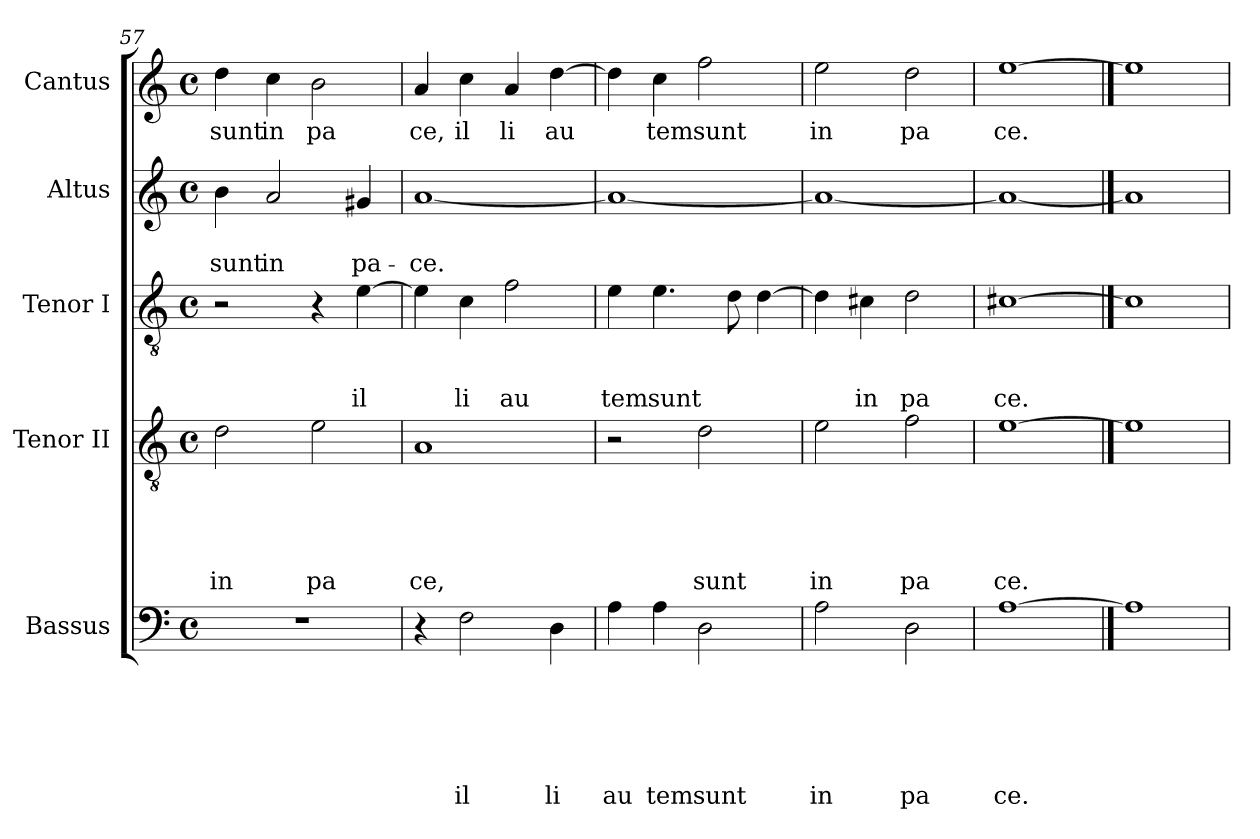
**kern	**text	**text	**text	**text	**text	**text	**kern	**text	**text	**text	**text	**text	**kern	**text	**text	**text	**kern	**text	**text	**kern	**text
*part5	*part5	*part5	*part5	*part5	*part5	*part5	*part4	*part4	*part4	*part4	*part4	*part4	*part3	*part3	*part3	*part3	*part2	*part2	*part2	*part1	*part1
*staff5	*staff5	*staff5	*staff5	*staff5	*staff5	*staff5	*staff4	*staff4	*staff4	*staff4	*staff4	*staff4	*staff3	*staff3	*staff3	*staff3	*staff2	*staff2	*staff2	*staff1	*staff1
*I"Bassus	*	*	*	*	*	*	*I"Tenor II	*	*	*	*	*	*I"Tenor I	*	*	*	*I"Altus	*	*	*I"Cantus	*
*clefF4	*	*	*	*	*	*	*clefGv2	*	*	*	*	*	*clefGv2	*	*	*	*clefG2	*	*	*clefG2	*
*k[]	*	*	*	*	*	*	*k[]	*	*	*	*	*	*k[]	*	*	*	*k[]	*	*	*k[]	*
*C:	*	*	*	*	*	*	*C:	*	*	*	*	*	*C:	*	*	*	*C:	*	*	*C:	*
*M4/4	*	*	*	*	*	*	*M4/4	*	*	*	*	*	*M4/4	*	*	*	*M4/4	*	*	*M4/4	*
*met(c)	*	*	*	*	*	*	*met(c)	*	*	*	*	*	*met(c)	*	*	*	*met(c)	*	*	*met(c)	*
=57	=57	=57	=57	=57	=57	=57	=57	=57	=57	=57	=57	=57	=57	=57	=57	=57	=57	=57	=57	=57	=57
!	!	!	!	!	!	!	!	!	!	!	!	!LO:LY:b	!	!	!	!	!	!	!LO:LY:b	!	!LO:LY:b
1r	.	.	.	.	.	.	2d\	.	.	.	.	in	2r	.	.	.	4b\	.	sunt	4dd\	sunt
!	!	!	!	!	!	!	!	!	!	!	!	!	!	!	!	!	!	!	!LO:LY:b	!	!LO:LY:b
.	.	.	.	.	.	.	.	.	.	.	.	.	.	.	.	.	2a/	.	in	4cc\	in
!	!	!	!	!	!	!	!	!	!	!	!	!LO:LY:b	!	!	!	!	!	!	!	!	!LO:LY:b
.	.	.	.	.	.	.	2e\	.	.	.	.	pa	4r	.	.	.	.	.	.	2b\	pa
!	!	!	!	!	!	!	!	!	!	!	!	!	!	!	!	!LO:LY:b	!	!	!LO:LY:b	!	!
.	.	.	.	.	.	.	.	.	.	.	.	.	[>4e\	.	.	il	4g#X/	.	pa-	.	.
=58	=58	=58	=58	=58	=58	=58	=58	=58	=58	=58	=58	=58	=58	=58	=58	=58	=58	=58	=58	=58	=58
!	!	!	!	!	!	!	!	!	!	!	!	!LO:LY:b	!	!	!	!	!	!	!LO:LY:b	!	!LO:LY:b
4r	.	.	.	.	.	.	1A	.	.	.	.	ce,	4e\]	.	.	.	[<1a	.	-ce.	4a/	ce,
!	!	!	!	!	!	!LO:LY:b	!	!	!	!	!	!	!	!	!	!LO:LY:b	!	!	!	!	!LO:LY:b
2F\	.	.	.	.	.	il	.	.	.	.	.	.	4c\	.	.	li	.	.	.	4cc\	il
!	!	!	!	!	!	!	!	!	!	!	!	!	!	!	!	!LO:LY:b	!	!	!	!	!LO:LY:b
.	.	.	.	.	.	.	.	.	.	.	.	.	2f\	.	.	au	.	.	.	4a/	li
!	!	!	!	!	!	!LO:LY:b	!	!	!	!	!	!	!	!	!	!	!	!	!	!	!LO:LY:b
4D\	.	.	.	.	.	li	.	.	.	.	.	.	.	.	.	.	.	.	.	[>4dd\	au
=59	=59	=59	=59	=59	=59	=59	=59	=59	=59	=59	=59	=59	=59	=59	=59	=59	=59	=59	=59	=59	=59
!	!	!	!	!	!	!LO:LY:b	!	!	!	!	!	!	!	!	!	!LO:LY:b	!	!	!	!	!
4A\	.	.	.	.	.	au	2r	.	.	.	.	.	4e\	.	.	tem	1a_	.	.	4dd\]	.
!	!	!	!	!	!	!LO:LY:b	!	!	!	!	!	!	!	!	!	!LO:LY:b	!	!	!	!	!LO:LY:b
4A\	.	.	.	.	.	tem	.	.	.	.	.	.	4.e\	.	.	sunt	.	.	.	4cc\	tem
!	!	!	!	!	!	!LO:LY:b	!	!	!	!	!	!LO:LY:b	!	!	!	!	!	!	!	!	!LO:LY:b
2D\	.	.	.	.	.	sunt	2d\	.	.	.	.	sunt	.	.	.	.	.	.	.	2ff\	sunt
.	.	.	.	.	.	.	.	.	.	.	.	.	8d\	.	.	.	.	.	.	.	.
.	.	.	.	.	.	.	.	.	.	.	.	.	[>4d\	.	.	.	.	.	.	.	.
=60	=60	=60	=60	=60	=60	=60	=60	=60	=60	=60	=60	=60	=60	=60	=60	=60	=60	=60	=60	=60	=60
!	!	!	!	!	!	!LO:LY:b	!	!	!	!	!	!LO:LY:b	!	!	!	!	!	!	!	!	!LO:LY:b
2A\	.	.	.	.	.	in	2e\	.	.	.	.	in	4d\]	.	.	.	1a_	.	.	2ee\	in
!	!	!	!	!	!	!	!	!	!	!	!	!	!	!	!	!LO:LY:b	!	!	!	!	!
.	.	.	.	.	.	.	.	.	.	.	.	.	4c#X\	.	.	in	.	.	.	.	.
!	!	!	!	!	!	!LO:LY:b	!	!	!	!	!	!LO:LY:b	!	!	!	!LO:LY:b	!	!	!	!	!LO:LY:b
2D\	.	.	.	.	.	pa	2f\	.	.	.	.	pa	2d\	.	.	pa	.	.	.	2dd\	pa
=61	=61	=61	=61	=61	=61	=61	=61	=61	=61	=61	=61	=61	=61	=61	=61	=61	=61	=61	=61	=61	=61
!	!	!	!	!	!	!LO:LY:b	!	!	!	!	!	!LO:LY:b	!	!	!	!LO:LY:b	!	!	!	!	!LO:LY:b
[1A	.	.	.	.	.	ce.	[1e	.	.	.	.	ce.	[1c#X	.	.	ce.	1a_	.	.	[1ee	ce.
==62	==62	==62	==62	==62	==62	==62	==62	==62	==62	==62	==62	==62	==62	==62	==62	==62	==62	==62	==62	==62	==62
1A]	.	.	.	.	.	.	1e]	.	.	.	.	.	1c#]	.	.	.	1a]	.	.	1ee]	.
=	=	=	=	=	=	=	=	=	=	=	=	=	=	=	=	=	=	=	=	=	=
*-	*-	*-	*-	*-	*-	*-	*-	*-	*-	*-	*-	*-	*-	*-	*-	*-	*-	*-	*-	*-	*-
